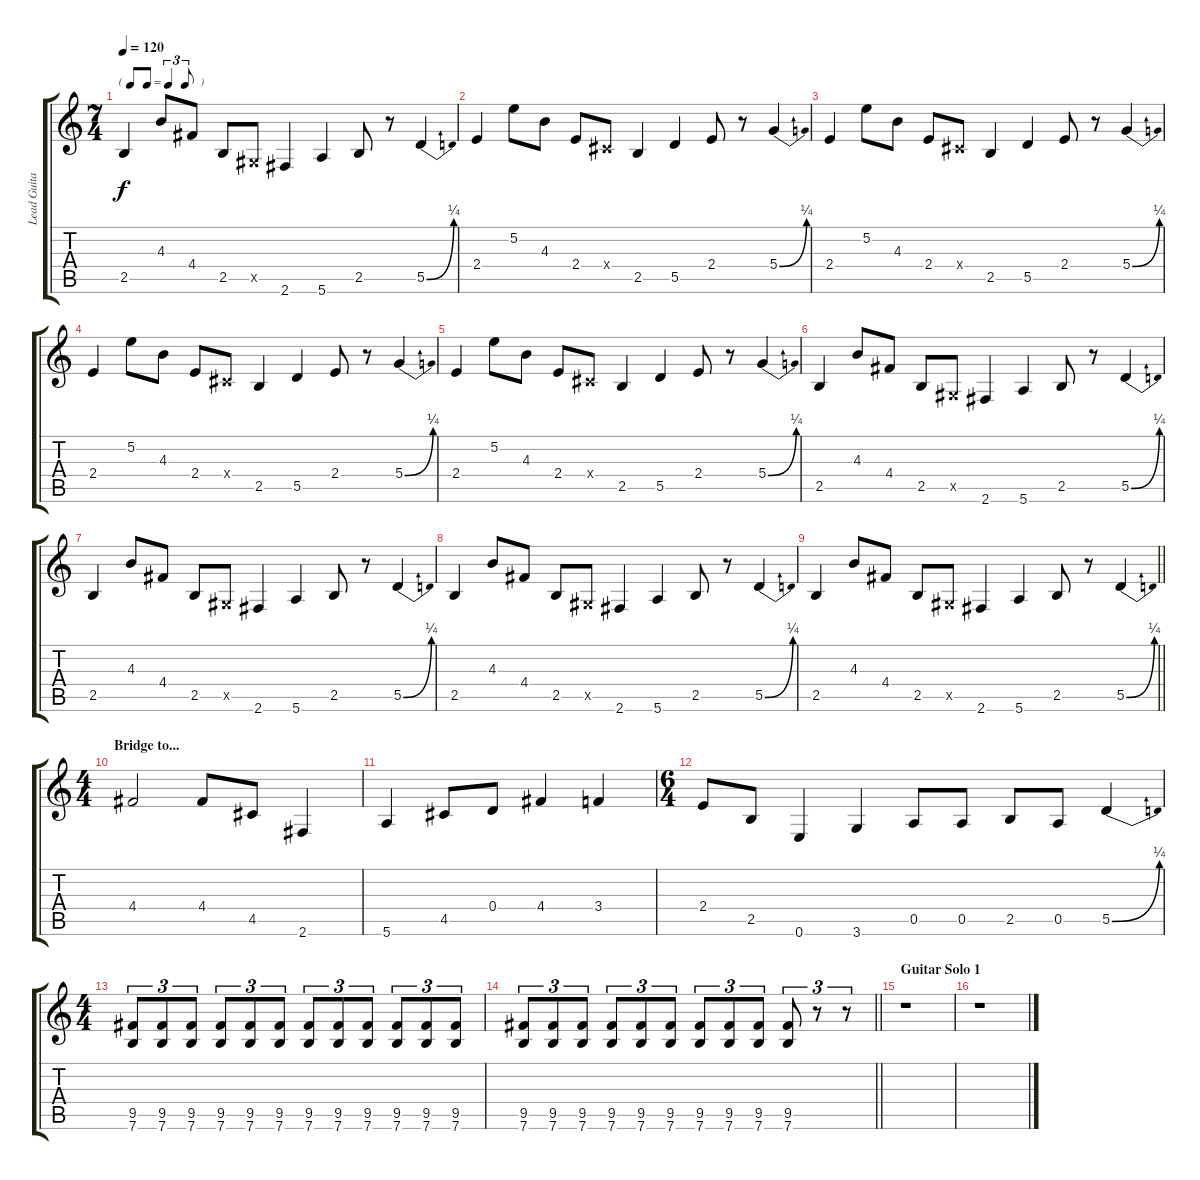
\track ("Lead Guitar (Gilmour)" "Lead Guita") {instrument electricguitarclean}
\staff {score tabs}
\tuning (E4 B3 G3 D3 A2 E2) {hide}
\ts (7 4)
\tf triplet8th
\tempo 120
\clef g2
\ks c
2.5.4{dy f} 4.3.8 4.4.8 2.5.8 -1.5{x}.8 2.6.4 5.6.4 2.5.8 r.8 5.5{be (bend 0 0 60 1)}.4 |
2.4.4 5.2.8 4.3.8 2.4.8 -1.4{x}.8 2.5.4 5.5.4 2.4.8 r.8 5.4{be (bend 0 0 60 1)}.4 |
2.4.4 5.2.8 4.3.8 2.4.8 -1.4{x}.8 2.5.4 5.5.4 2.4.8 r.8 5.4{be (bend 0 0 60 1)}.4 |
2.4.4 5.2.8 4.3.8 2.4.8 -1.4{x}.8 2.5.4 5.5.4 2.4.8 r.8 5.4{be (bend 0 0 60 1)}.4 |
2.4.4 5.2.8 4.3.8 2.4.8 -1.4{x}.8 2.5.4 5.5.4 2.4.8 r.8 5.4{be (bend 0 0 60 1)}.4 |
2.5.4 4.3.8 4.4.8 2.5.8 -1.5{x}.8 2.6.4 5.6.4 2.5.8 r.8 5.5{be (bend 0 0 60 1)}.4 |
2.5.4 4.3.8 4.4.8 2.5.8 -1.5{x}.8 2.6.4 5.6.4 2.5.8 r.8 5.5{be (bend 0 0 60 1)}.4 |
2.5.4 4.3.8 4.4.8 2.5.8 -1.5{x}.8 2.6.4 5.6.4 2.5.8 r.8 5.5{be (bend 0 0 60 1)}.4 |
\barLineRight lightlight
2.5.4 4.3.8 4.4.8 2.5.8 -1.5{x}.8 2.6.4 5.6.4 2.5.8 r.8 5.5{be (bend 0 0 60 1)}.4 |
\ts (4 4)
\section ("" "Bridge to...")
4.4.2 4.4.8 4.5.8 2.6.4 |
5.6.4 4.5.8 0.4.8 4.4.4 3.4.4 |
\ts (6 4)
2.4.8 2.5.8 0.6.4 3.6.4 0.5.8 0.5.8 2.5.8 0.5.8 5.5{be (bend 0 0 60 1)}.4 |
\ts (4 4)
(9.5 7.6).8{tu (3 2)} (9.5 7.6).8{tu (3 2)} (9.5 7.6).8{tu (3 2)} (9.5 7.6).8{tu (3 2)} (9.5 7.6).8{tu (3 2)} (9.5 7.6).8{tu (3 2)} (9.5 7.6).8{tu (3 2)} (9.5 7.6).8{tu (3 2)} (9.5 7.6).8{tu (3 2)} (9.5 7.6).8{tu (3 2)} (9.5 7.6).8{tu (3 2)} (9.5 7.6).8{tu (3 2)} |
\barLineRight lightlight
(9.5 7.6).8{tu (3 2)} (9.5 7.6).8{tu (3 2)} (9.5 7.6).8{tu (3 2)} (9.5 7.6).8{tu (3 2)} (9.5 7.6).8{tu (3 2)} (9.5 7.6).8{tu (3 2)} (9.5 7.6).8{tu (3 2)} (9.5 7.6).8{tu (3 2)} (9.5 7.6).8{tu (3 2)} (9.5 7.6).8{tu (3 2)} r.8{tu (3 2)} r.8{tu (3 2)} |
\section ("" "Guitar Solo 1")
r.1 |
r.1
